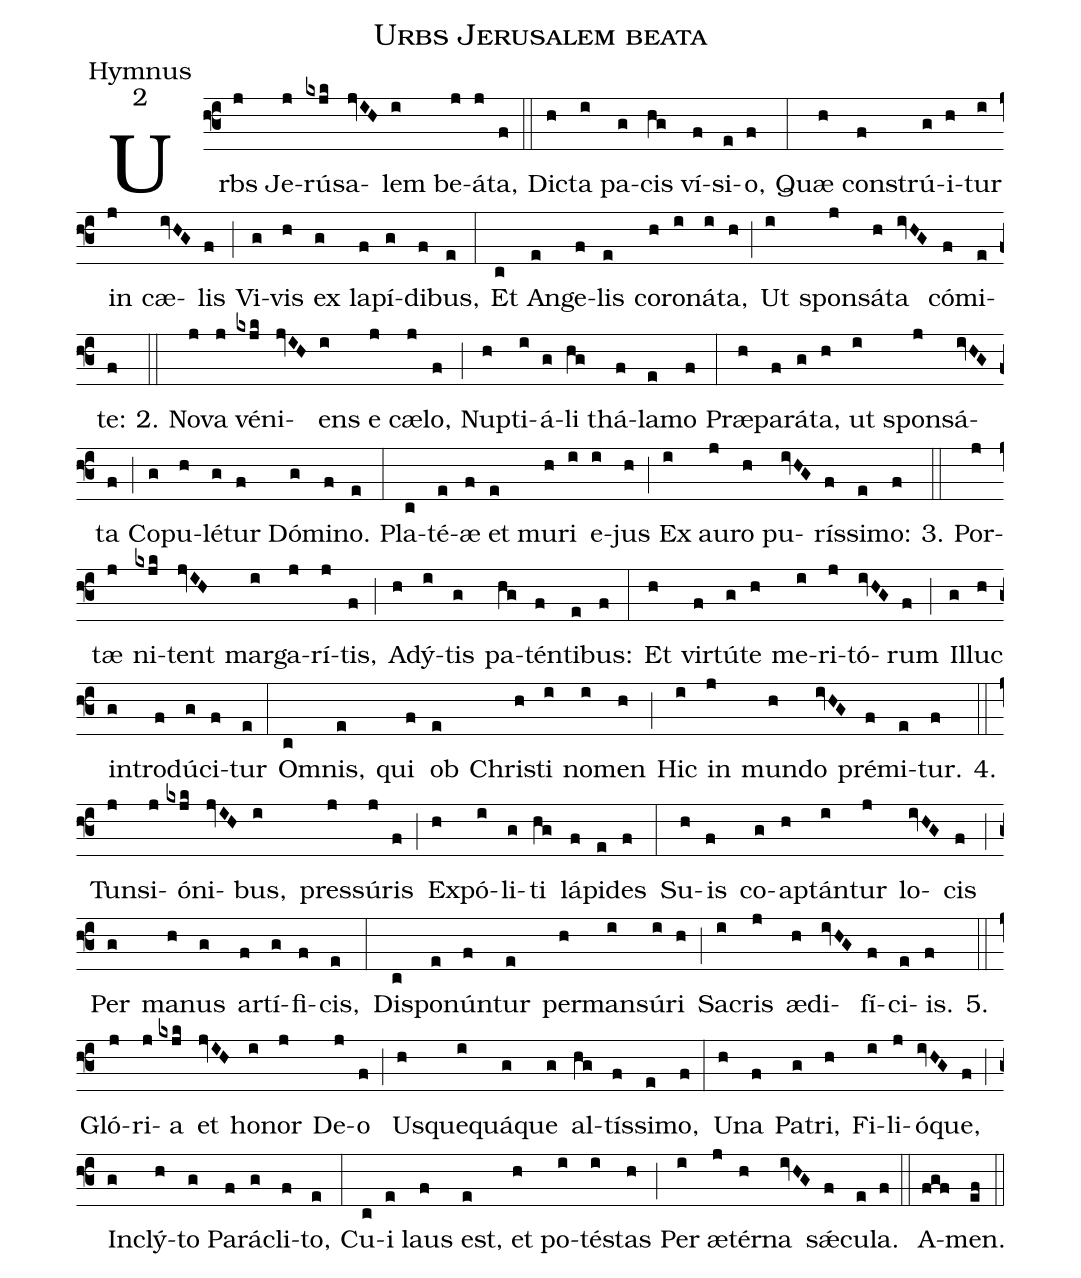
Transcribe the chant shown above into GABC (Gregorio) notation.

name:Urbs Jerusalem beata;
office-part:Hymnus;
mode:2;
%%
(f3) Urbs(j) Je(j)rú(kxjk)sa(jvIH)lem(i) be(j)á(j)ta,(f) (::)
Di(h)cta(i) pa(g)cis(hg) ví(f)si(e)o,(f) (:)
Quæ(h) con(f)strú(g)i(h)tur(i) in(j) cæ(ivHG)lis(f) (;) Vi(g)vis(h) ex(g) la(f)pí(g)di(f)bus,(e) (:)
Et(c) An(e)ge(f)lis(e) co(h)ro(i)ná(i)ta,(h) (;) Ut(i) spon(j)sá(h)ta(ivHG) có(f)mi(e)te:(f) 2.(::) No(j)va(j) vé(kxjk)ni(jvIH)ens(i) e(j) cæ(j)lo,(f) (;) Nup(h)ti(i)á(g)li(hg) thá(f)la(e)mo(f) (:)
Præ(h)pa(f)rá(g)ta,(h) ut(i) spon(j)sá(ivHG)ta(f) (;) Co(g)pu(h)lé(g)tur(f) Dó(g)mi(f)no.(e) (:)
Pla(c)té(e)æ(f) et(e) mu(h)ri(i) e(i)jus(h) (;) Ex(i) au(j)ro(h) pu(ivHG)rís(f)si(e)mo:(f) 3.(::) Por(j)tæ(j) ni(kxjk)tent(jvIH) mar(i)ga(j)rí(j)tis,(f) (;) A(h)dý(i)tis(g) pa(hg)tén(f)ti(e)bus:(f) (:)
Et(h) vir(f)tú(g)te(h) me(i)ri(j)tó(ivHG)rum(f) (;) Il(g)luc(h) in(g)tro(f)dú(g)ci(f)tur(e) (:)
O(c)mnis,(e) qui(f) ob(e) Chri(h)sti(i) no(i)men(h) (;) Hic(i) in(j) mun(h)do(ivHG) pré(f)mi(e)tur.(f) 4.(::) Tun(j)si(j)ó(kxjk)ni(jvIH)bus,(i) pres(j)sú(j)ris(f) (;) Ex(h)pó(i)li(g)ti(hg) lá(f)pi(e)des(f) (:)
Su(h)is(f) co(g)ap(h)tán(i)tur(j) lo(ivHG)cis(f) (;) Per(g) ma(h)nus(g) ar(f)tí(g)fi(f)cis,(e) (:)
Di(c)spo(e)nún(f)tur(e) per(h)man(i)sú(i)ri(h) (;) Sa(i)cris(j) æ(h)di(ivHG)fí(f)ci(e)is.(f) 5.(::) Gló(j)ri(j)a(kxjk) et(jvIH) ho(i)nor(j) De(j)o(f) (;) Us(h)que(i)quá(g)que(g) al(hg)tís(f)si(e)mo,(f) (:)
U(h)na(f) Pa(g)tri,(h) Fi(i)li(j)ó(ivHG)que,(f) (;) In(g)clý(h)to(g) Pa(f)rá(g)cli(f)to,(e) (:)
Cu(c)i(e) laus(f) est,(e) et(h) po(i)té(i)stas(h) (;) Per(i) æ(j)tér(h)na(ivHG) s{<sp>'ae</sp>}(f)cu(e)la.(f) (::)
A(fgf)men.(ef) (::)
